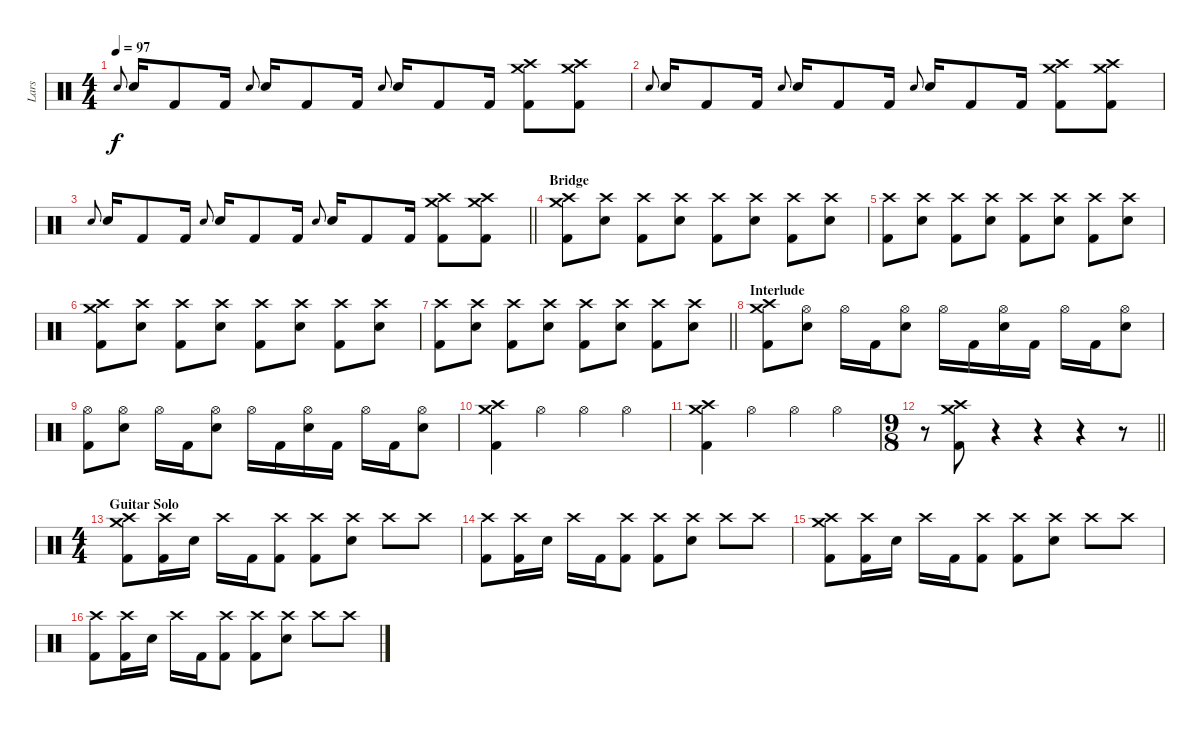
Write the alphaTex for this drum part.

\track ("Lars" "Lars") {instrument percussion}
\staff {score}
\articulation defaults
\ts (4 4)
\tempo 97
\clef neutral
\ks c "Electric Snare (hit)".8{gr onbeat dy f} "Electric Snare (hit)".16 "Kick (hit) 2".8 "Kick (hit) 2".16 "Electric Snare (hit)".8{gr onbeat} "Electric Snare (hit)".16 "Kick (hit) 2".8 "Kick (hit) 2".16 "Electric Snare (hit)".8{gr onbeat} "Electric Snare (hit)".16 "Kick (hit) 2".8 "Kick (hit) 2".16
("Crash medium (hit)" "Crash high (hit)" "Kick (hit) 2").8 ("Crash medium (hit)" "Crash high (hit)" "Kick (hit) 2").8 |
"Electric Snare (hit)".8{gr onbeat} "Electric Snare (hit)".16 "Kick (hit) 2".8 "Kick (hit) 2".16 "Electric Snare (hit)".8{gr onbeat} "Electric Snare (hit)".16 "Kick (hit) 2".8 "Kick (hit) 2".16 "Electric Snare (hit)".8{gr onbeat} "Electric Snare (hit)".16 "Kick (hit) 2".8 "Kick (hit) 2".16 ("Crash medium (hit)" "Crash high (hit)" "Kick (hit) 2").8 ("Crash medium (hit)" "Crash high (hit)" "Kick (hit) 2").8 |
\barLineRight lightlight "Electric Snare (hit)".8{gr onbeat} "Electric Snare (hit)".16 "Kick (hit) 2".8 "Kick (hit) 2".16 "Electric Snare (hit)".8{gr onbeat} "Electric Snare (hit)".16 "Kick (hit) 2".8 "Kick (hit) 2".16 "Electric Snare (hit)".8{gr onbeat} "Electric Snare (hit)".16 "Kick (hit) 2".8 "Kick (hit) 2".16
("Crash medium (hit)" "Crash high (hit)" "Kick (hit) 2").8 ("Crash medium (hit)" "Crash high (hit)" "Kick (hit) 2").8 |
\section ("" "Bridge")
("Crash medium (hit)" "Crash high (hit)" "Kick (hit) 2").8 ("Crash high (hit)" "Electric Snare (hit)").8 ("Crash high (hit)" "Kick (hit) 2").8 ("Crash high (hit)" "Electric Snare (hit)").8 ("Crash high (hit)" "Kick (hit) 2").8 ("Crash high (hit)" "Electric Snare (hit)").8 ("Crash high (hit)" "Kick (hit) 2").8 ("Crash high (hit)" "Electric Snare (hit)").8 |
("Crash high (hit)" "Kick (hit) 2").8 ("Crash high (hit)" "Electric Snare (hit)").8 ("Crash high (hit)" "Kick (hit) 2").8 ("Crash high (hit)" "Electric Snare (hit)").8 ("Crash high (hit)" "Kick (hit) 2").8 ("Crash high (hit)" "Electric Snare (hit)").8 ("Crash high (hit)" "Kick (hit) 2").8 ("Crash high (hit)" "Electric Snare (hit)").8 |
("Crash medium (hit)" "Crash high (hit)" "Kick (hit) 2").8 ("Crash high (hit)" "Electric Snare (hit)").8 ("Crash high (hit)" "Kick (hit) 2").8 ("Crash high (hit)" "Electric Snare (hit)").8 ("Crash high (hit)" "Kick (hit) 2").8 ("Crash high (hit)" "Electric Snare (hit)").8 ("Crash high (hit)" "Kick (hit) 2").8 ("Crash high (hit)" "Electric Snare (hit)").8 |
\barLineRight lightlight
("Crash high (hit)" "Kick (hit) 2").8 ("Crash high (hit)" "Electric Snare (hit)").8 ("Crash high (hit)" "Kick (hit) 2").8 ("Crash high (hit)" "Electric Snare (hit)").8 ("Crash high (hit)" "Kick (hit) 2").8 ("Crash high (hit)" "Electric Snare (hit)").8 ("Crash high (hit)" "Kick (hit) 2").8 ("Crash high (hit)" "Electric Snare (hit)").8 |
\section ("" "Interlude")
("Crash medium (hit)" "Crash high (hit)" "Kick (hit) 2").8 ("Hi-Hat (open)" "Electric Snare (hit)").8 "Hi-Hat (open)".16 "Kick (hit) 2".16 ("Hi-Hat (open)" "Electric Snare (hit)").8 "Hi-Hat (open)".16 "Kick (hit) 2".16 ("Hi-Hat (open)" "Electric Snare (hit)").16 "Kick (hit) 2".16 "Hi-Hat (open)".16 "Kick (hit) 2".16 ("Hi-Hat (open)" "Electric Snare (hit)").8 |
("Hi-Hat (open)" "Kick (hit) 2").8 ("Hi-Hat (open)" "Electric Snare (hit)").8 "Hi-Hat (open)".16 "Kick (hit) 2".16 ("Hi-Hat (open)" "Electric Snare (hit)").8 "Hi-Hat (open)".16 "Kick (hit) 2".16 ("Hi-Hat (open)" "Electric Snare (hit)").16 "Kick (hit) 2".16 "Hi-Hat (open)".16 "Kick (hit) 2".16 ("Hi-Hat (open)" "Electric Snare (hit)").8 |
("Crash medium (hit)" "Crash high (hit)" "Kick (hit) 2").4 "Hi-Hat (open)".4 "Hi-Hat (open)".4 "Hi-Hat (open)".4 |
("Crash medium (hit)" "Crash high (hit)" "Kick (hit) 2").4 "Hi-Hat (open)".4 "Hi-Hat (open)".4 "Hi-Hat (open)".4 |
\ts (9 8)
\barLineRight lightlight
r.8 ("Crash medium (hit)" "Crash high (hit)" "Kick (hit) 2").8 r.4 r.4 r.4 r.8 |
\ts (4 4)
\section ("" "Guitar Solo")
("Crash medium (hit)" "Crash high (hit)" "Kick (hit) 2").8 ("Crash high (hit)" "Kick (hit) 2").16 "Electric Snare (hit)".16 "Crash high (hit)".16 "Kick (hit) 2".16 ("Crash high (hit)" "Kick (hit) 2").8 ("Crash high (hit)" "Kick (hit) 2").8 ("Crash high (hit)" "Electric Snare (hit)").8 "Crash high (hit)".8 "Crash high (hit)".8 |
("Crash high (hit)" "Kick (hit) 2").8 ("Crash high (hit)" "Kick (hit) 2").16 "Electric Snare (hit)".16 "Crash high (hit)".16 "Kick (hit) 2".16 ("Crash high (hit)" "Kick (hit) 2").8 ("Crash high (hit)" "Kick (hit) 2").8 ("Crash high (hit)" "Electric Snare (hit)").8 "Crash high (hit)".8 "Crash high (hit)".8 |
("Crash medium (hit)" "Crash high (hit)" "Kick (hit) 2").8 ("Crash high (hit)" "Kick (hit) 2").16 "Electric Snare (hit)".16 "Crash high (hit)".16 "Kick (hit) 2".16 ("Crash high (hit)" "Kick (hit) 2").8 ("Crash high (hit)" "Kick (hit) 2").8 ("Crash high (hit)" "Electric Snare (hit)").8 "Crash high (hit)".8 "Crash high (hit)".8 |
("Crash high (hit)" "Kick (hit) 2").8 ("Crash high (hit)" "Kick (hit) 2").16 "Electric Snare (hit)".16 "Crash high (hit)".16 "Kick (hit) 2".16 ("Crash high (hit)" "Kick (hit) 2").8 ("Crash high (hit)" "Kick (hit) 2").8 ("Crash high (hit)" "Electric Snare (hit)").8 "Crash high (hit)".8 "Crash high (hit)".8
